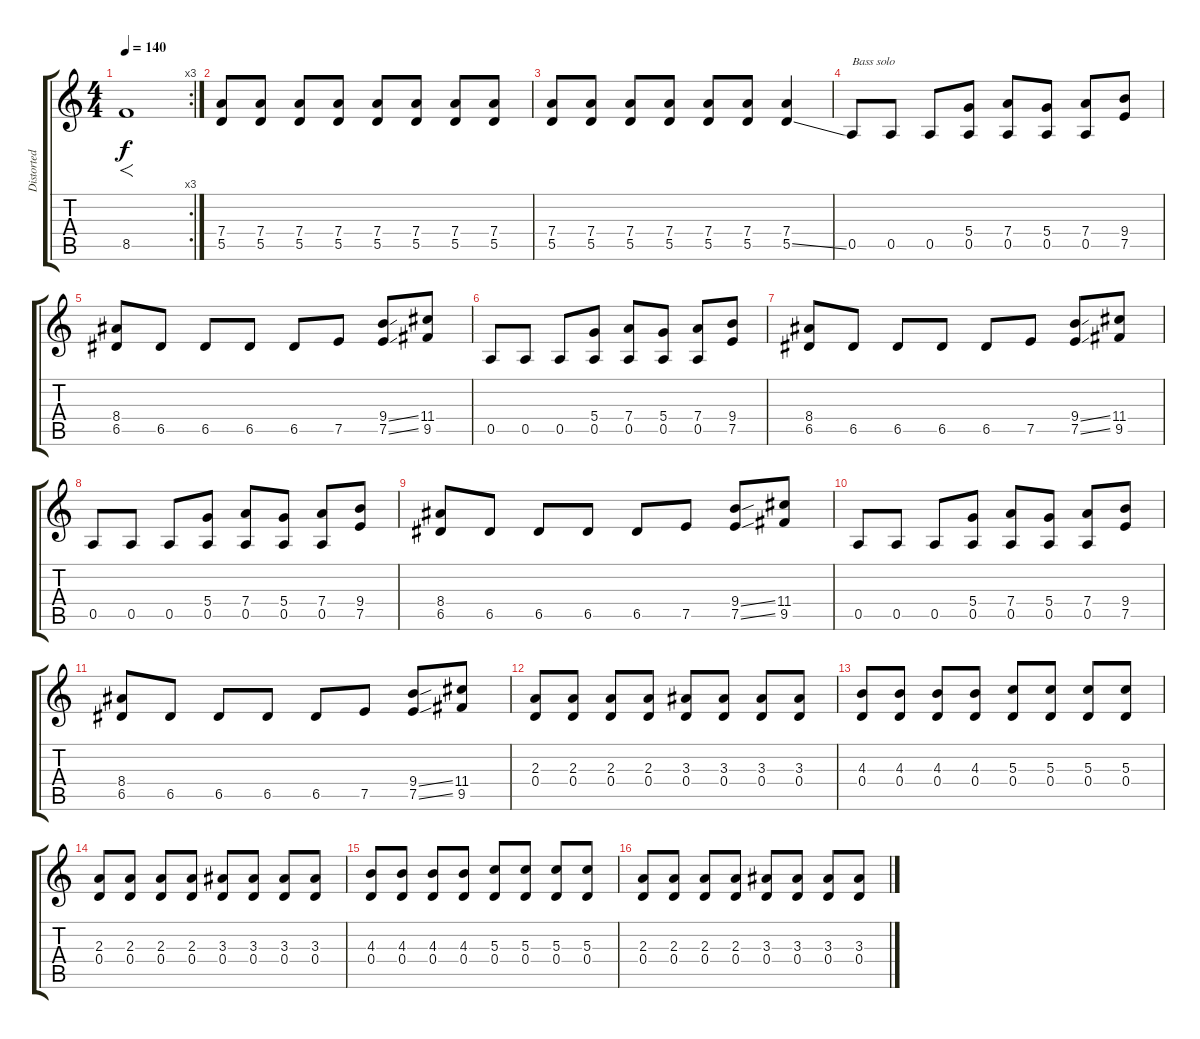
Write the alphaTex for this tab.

\track ("Distorted Guitar 2" "Distorted ") {instrument distortionguitar}
\staff {score tabs}
\tuning (E4 B3 G3 D3 A2 E2) {hide}
\rc 3
\ts (4 4)
\tempo 140
\clef g2
\ks c
8.5.1{f dy f} |
(7.4 5.5).8 (7.4 5.5).8 (7.4 5.5).8 (7.4 5.5).8 (7.4 5.5).8 (7.4 5.5).8 (7.4 5.5).8 (7.4 5.5).8 |
(7.4 5.5).8 (7.4 5.5).8 (7.4 5.5).8 (7.4 5.5).8 (7.4 5.5).8 (7.4 5.5).8 (7.4 5.5{ss}).4 |
0.5.8{txt "Bass solo"} 0.5.8 0.5.8 (5.4 0.5).8 (7.4 0.5).8 (5.4 0.5).8 (7.4 0.5).8 (9.4 7.5).8 |
(8.4 6.5).8 6.5.8 6.5.8 6.5.8 6.5.8 7.5.8 (9.4{ss} 7.5{ss}).8 (11.4 9.5).8 |
0.5.8 0.5.8 0.5.8 (5.4 0.5).8 (7.4 0.5).8 (5.4 0.5).8 (7.4 0.5).8 (9.4 7.5).8 |
(8.4 6.5).8 6.5.8 6.5.8 6.5.8 6.5.8 7.5.8 (9.4{ss} 7.5{ss}).8 (11.4 9.5).8 |
0.5.8 0.5.8 0.5.8 (5.4 0.5).8 (7.4 0.5).8 (5.4 0.5).8 (7.4 0.5).8 (9.4 7.5).8 |
(8.4 6.5).8 6.5.8 6.5.8 6.5.8 6.5.8 7.5.8 (9.4{ss} 7.5{ss}).8 (11.4 9.5).8 |
0.5.8 0.5.8 0.5.8 (5.4 0.5).8 (7.4 0.5).8 (5.4 0.5).8 (7.4 0.5).8 (9.4 7.5).8 |
(8.4 6.5).8 6.5.8 6.5.8 6.5.8 6.5.8 7.5.8 (9.4{ss} 7.5{ss}).8 (11.4 9.5).8 |
(2.3 0.4).8 (2.3 0.4).8 (2.3 0.4).8 (2.3 0.4).8 (3.3 0.4).8 (3.3 0.4).8 (3.3 0.4).8 (3.3 0.4).8 |
(4.3 0.4).8 (4.3 0.4).8 (4.3 0.4).8 (4.3 0.4).8 (5.3 0.4).8 (5.3 0.4).8 (5.3 0.4).8 (5.3 0.4).8 |
(2.3 0.4).8 (2.3 0.4).8 (2.3 0.4).8 (2.3 0.4).8 (3.3 0.4).8 (3.3 0.4).8 (3.3 0.4).8 (3.3 0.4).8 |
(4.3 0.4).8 (4.3 0.4).8 (4.3 0.4).8 (4.3 0.4).8 (5.3 0.4).8 (5.3 0.4).8 (5.3 0.4).8 (5.3 0.4).8 |
(2.3 0.4).8 (2.3 0.4).8 (2.3 0.4).8 (2.3 0.4).8 (3.3 0.4).8 (3.3 0.4).8 (3.3 0.4).8 (3.3 0.4).8
